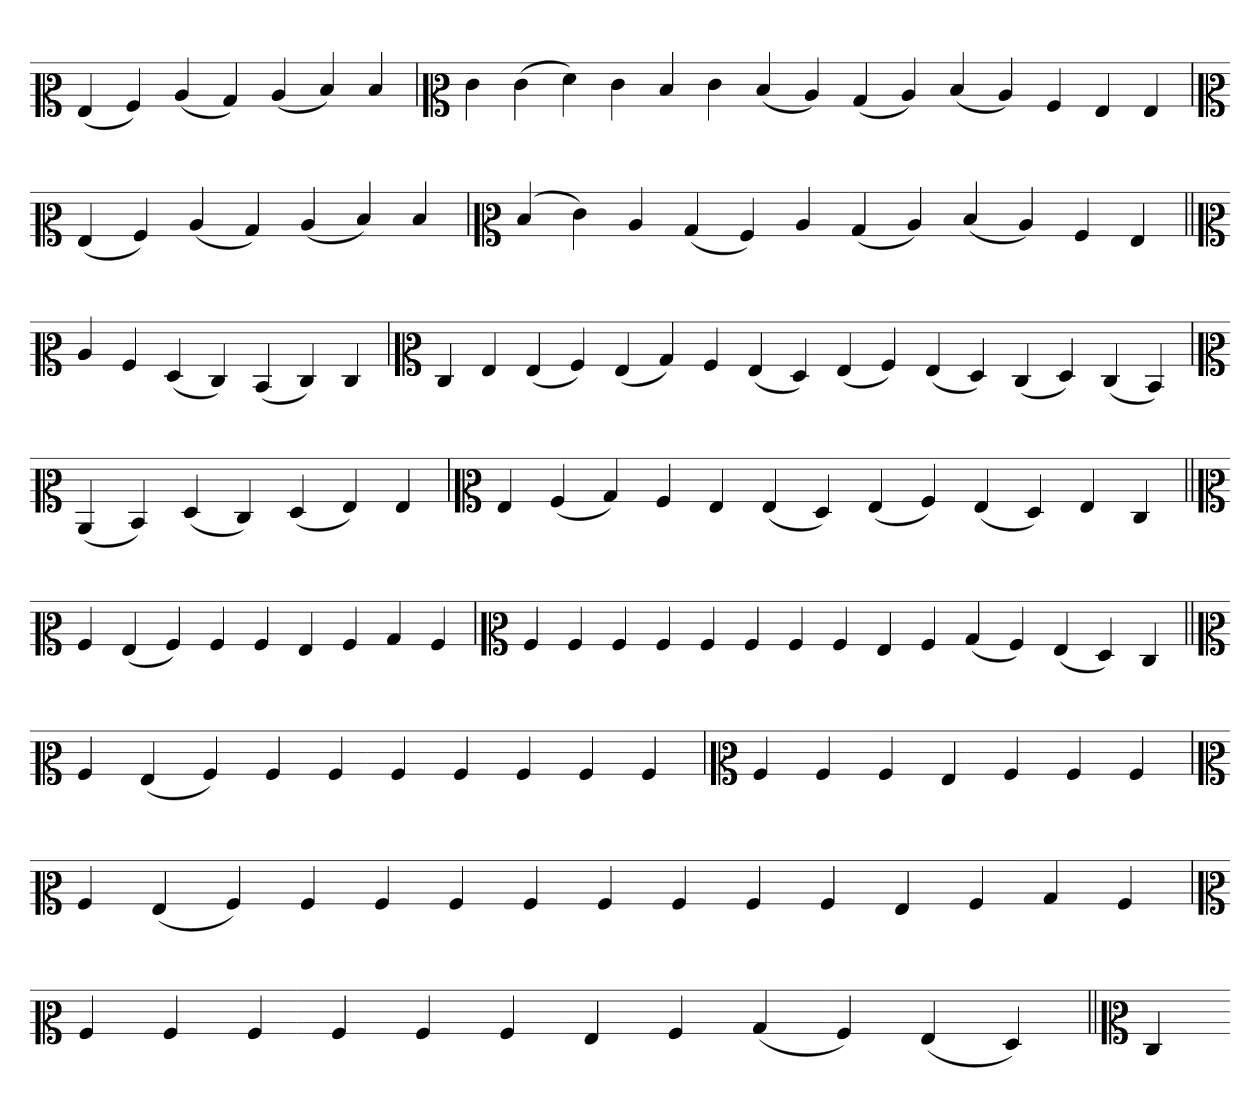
**kern
*part1
*staff1
*clefC2
=
(4G
4A)
(4c
4B)
(4c
4d)
4d
=`
*clefC2
4e
(4e
4f)
4e
4d
4e
(4d
4c)
(4B
4c)
(4d
4c)
4A
4G
4G
=
*clefC2
(4G
4A)
(4c
4B)
(4c
4d)
4d
=`
*clefC2
(4d
4e)
4c
(4B
4A)
4c
(4B
4c)
(4d
4c)
4A
4G
=||
*clefC2
4c
4A
(4F
4E)
(4D
4E)
4E
=`
*clefC2
4E
4G
(4G
4A)
(4G
4B)
4A
(4G
4F)
(4G
4A)
(4G
4F)
(4E
4F)
(4E
4D)
=
*clefC2
(4C
4D)
(4F
4E)
(4F
4G)
4G
=`
*clefC2
4G
(4A
4B)
4A
4G
(4G
4F)
(4G
4A)
(4G
4F)
4G
4E
=||
*clefC2
4A
(4G
4A)
4A
4A
4G
4A
4B
4A
=
*clefC2
4A
4A
4A
4A
4A
4A
4A
4A
4G
4A
(4B
4A)
(4G
4F)
4E
=||
*clefC2
4A
(4G
4A)
4A
4A
4A
4A
4A
4A
4A
=`
*clefC2
4A
4A
4A
4G
4A
4A
4A
=
*clefC2
4A
(4G
4A)
4A
4A
4A
4A
4A
4A
4A
4A
4G
4A
4B
4A
=
*clefC2
4A
4A
4A
4A
4A
4A
4G
4A
(4B
4A)
(4G
4F)
=||
*clefC2
4E
=-
*-
